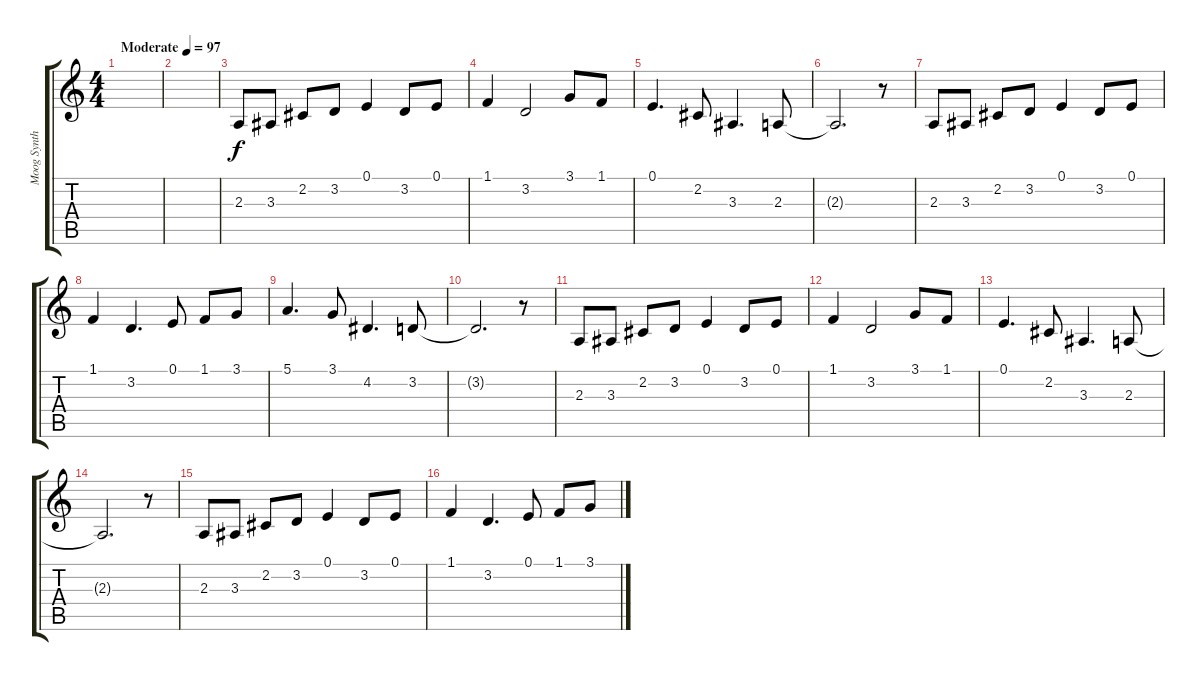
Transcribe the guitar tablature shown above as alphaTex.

\track ("Moog Synthesizer 1 [Per Wiberg]" "Moog Synth") {instrument lead7fifths}
\staff {score tabs}
\tuning (E4 B3 G3 D3 A2 E2) {hide}
\ts (4 4)
\tempo (97 "Moderate")
\clef g2
\ks c
|
|
2.3.8 3.3.8 2.2.8 3.2.8 0.1.4 3.2.8 0.1.8 |
1.1.4 3.2.2 3.1.8 1.1.8 |
0.1.4{d} 2.2.8 3.3.4{d} 2.3.8 |
2.3{t}.2{d} r.8 |
2.3.8 3.3.8 2.2.8 3.2.8 0.1.4 3.2.8 0.1.8 |
1.1.4 3.2.4{d} 0.1.8 1.1.8 3.1.8 |
5.1.4{d} 3.1.8 4.2.4{d} 3.2.8 |
3.2{t}.2{d} r.8 |
2.3.8 3.3.8 2.2.8 3.2.8 0.1.4 3.2.8 0.1.8 |
1.1.4 3.2.2 3.1.8 1.1.8 |
0.1.4{d} 2.2.8 3.3.4{d} 2.3.8 |
2.3{t}.2{d} r.8 |
2.3.8 3.3.8 2.2.8 3.2.8 0.1.4 3.2.8 0.1.8 |
1.1.4 3.2.4{d} 0.1.8 1.1.8 3.1.8
